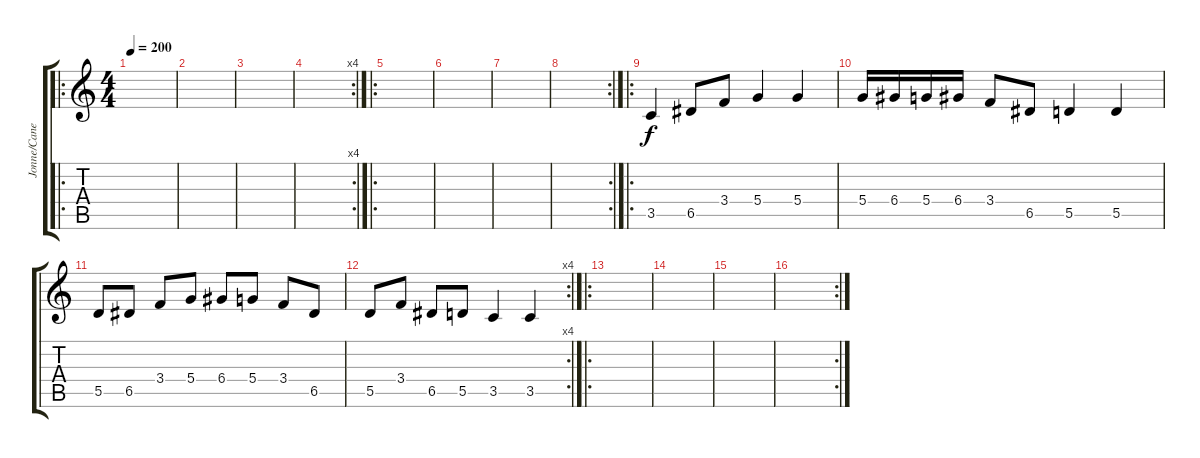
\track ("Jonne/Cane" "Jonne/Cane") {instrument distortionguitar}
\staff {score tabs}
\tuning (E4 B3 G3 D3 A2 E2) {hide}
\ro
\ts (4 4)
\tempo 200
\clef g2
\ks c
|
|
|
\rc 4
|
\ro
|
|
|
\rc 2
|
\ro
3.5.4 6.5.8 3.4.8 5.4.4 5.4.4 |
5.4.16 6.4.16 5.4.16 6.4.16 3.4.8 6.5.8 5.5.4 5.5.4 |
5.5.8 6.5.8 3.4.8 5.4.8 6.4.8 5.4.8 3.4.8 6.5.8 |
\rc 4
5.5.8 3.4.8 6.5.8 5.5.8 3.5.4 3.5.4 |
\ro
|
|
|
\rc 2
